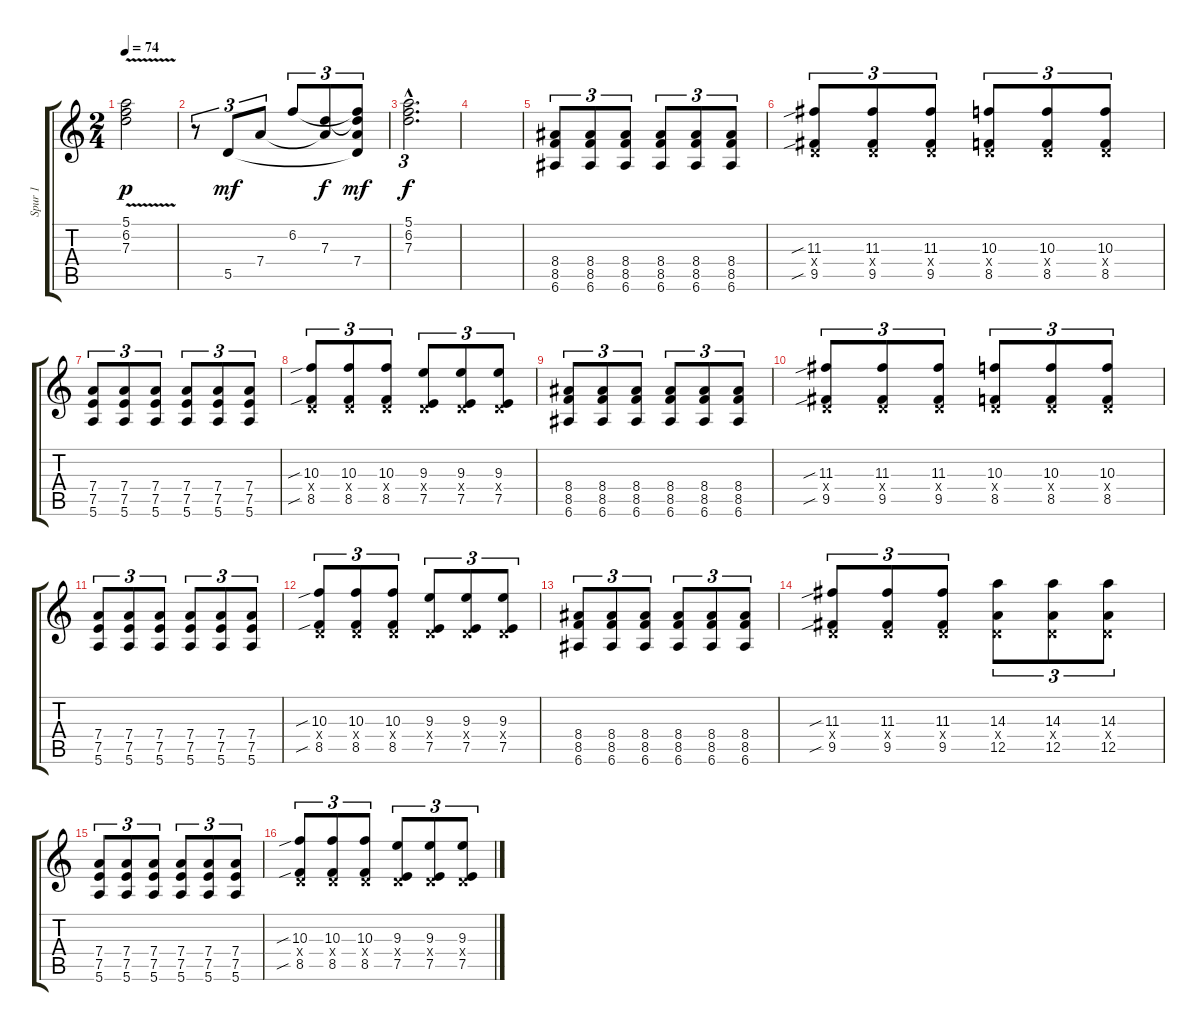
\track ("Spur 1" "Spur 1") {instrument acousticguitarsteel}
\staff {score tabs}
\tuning (E4 B3 G3 D3 A2 E2) {hide}
\ts (2 4)
\tempo 74
\clef g2
\ks c
(5.1 6.2{v} 7.3).2{dy p} |
r.8{tu (3 2)} 5.5.8{tu (3 2) dy mf} 7.4.8{tu (3 2)} 6.2.8{tu (3 2)} (7.3 7.4{t}).8{tu (3 2) dy f} (6.2{t} 7.3{t} 7.4 5.5{t}).8{tu (3 2) dy mf} |
(5.1{hac} 6.2{hac} 7.3{hac}).2{d tu (3 2) dy f} |
|
(8.4 8.5 6.6).8{tu (3 2) instrument overdrivenguitar} (8.4 8.5 6.6).8{tu (3 2)} (8.4 8.5 6.6).8{tu (3 2)} (8.4 8.5 6.6).8{tu (3 2)} (8.4 8.5 6.6).8{tu (3 2)} (8.4 8.5 6.6).8{tu (3 2)} |
(11.3{sib} 0.4{x} 9.5{sib}).8{tu (3 2)} (11.3 0.4{x} 9.5).8{tu (3 2)} (11.3 0.4{x} 9.5).8{tu (3 2)} (10.3 0.4{x} 8.5).8{tu (3 2)} (10.3 0.4{x} 8.5).8{tu (3 2)} (10.3 0.4{x} 8.5).8{tu (3 2)} |
(7.4 7.5 5.6).8{tu (3 2)} (7.4 7.5 5.6).8{tu (3 2)} (7.4 7.5 5.6).8{tu (3 2)} (7.4 7.5 5.6).8{tu (3 2)} (7.4 7.5 5.6).8{tu (3 2)} (7.4 7.5 5.6).8{tu (3 2)} |
(10.3{sib} 0.4{x} 8.5{sib}).8{tu (3 2)} (10.3 0.4{x} 8.5).8{tu (3 2)} (10.3 0.4{x} 8.5).8{tu (3 2)} (9.3 0.4{x} 7.5).8{tu (3 2)} (9.3 0.4{x} 7.5).8{tu (3 2)} (9.3 0.4{x} 7.5).8{tu (3 2)} |
(8.4 8.5 6.6).8{tu (3 2) instrument overdrivenguitar} (8.4 8.5 6.6).8{tu (3 2)} (8.4 8.5 6.6).8{tu (3 2)} (8.4 8.5 6.6).8{tu (3 2)} (8.4 8.5 6.6).8{tu (3 2)} (8.4 8.5 6.6).8{tu (3 2)} |
(11.3{sib} 0.4{x} 9.5{sib}).8{tu (3 2)} (11.3 0.4{x} 9.5).8{tu (3 2)} (11.3 0.4{x} 9.5).8{tu (3 2)} (10.3 0.4{x} 8.5).8{tu (3 2)} (10.3 0.4{x} 8.5).8{tu (3 2)} (10.3 0.4{x} 8.5).8{tu (3 2)} |
(7.4 7.5 5.6).8{tu (3 2)} (7.4 7.5 5.6).8{tu (3 2)} (7.4 7.5 5.6).8{tu (3 2)} (7.4 7.5 5.6).8{tu (3 2)} (7.4 7.5 5.6).8{tu (3 2)} (7.4 7.5 5.6).8{tu (3 2)} |
(10.3{sib} 0.4{x} 8.5{sib}).8{tu (3 2)} (10.3 0.4{x} 8.5).8{tu (3 2)} (10.3 0.4{x} 8.5).8{tu (3 2)} (9.3 0.4{x} 7.5).8{tu (3 2)} (9.3 0.4{x} 7.5).8{tu (3 2)} (9.3 0.4{x} 7.5).8{tu (3 2)} |
(8.4 8.5 6.6).8{tu (3 2) instrument overdrivenguitar} (8.4 8.5 6.6).8{tu (3 2)} (8.4 8.5 6.6).8{tu (3 2)} (8.4 8.5 6.6).8{tu (3 2)} (8.4 8.5 6.6).8{tu (3 2)} (8.4 8.5 6.6).8{tu (3 2)} |
(11.3{sib} 0.4{x} 9.5{sib}).8{tu (3 2)} (11.3 0.4{x} 9.5).8{tu (3 2)} (11.3 0.4{x} 9.5).8{tu (3 2)} (14.3 0.4{x} 12.5).8{tu (3 2)} (14.3 0.4{x} 12.5).8{tu (3 2)} (14.3 0.4{x} 12.5).8{tu (3 2)} |
(7.4 7.5 5.6).8{tu (3 2)} (7.4 7.5 5.6).8{tu (3 2)} (7.4 7.5 5.6).8{tu (3 2)} (7.4 7.5 5.6).8{tu (3 2)} (7.4 7.5 5.6).8{tu (3 2)} (7.4 7.5 5.6).8{tu (3 2)} |
(10.3{sib} 0.4{x} 8.5{sib}).8{tu (3 2)} (10.3 0.4{x} 8.5).8{tu (3 2)} (10.3 0.4{x} 8.5).8{tu (3 2)} (9.3 0.4{x} 7.5).8{tu (3 2)} (9.3 0.4{x} 7.5).8{tu (3 2)} (9.3 0.4{x} 7.5).8{tu (3 2)}
